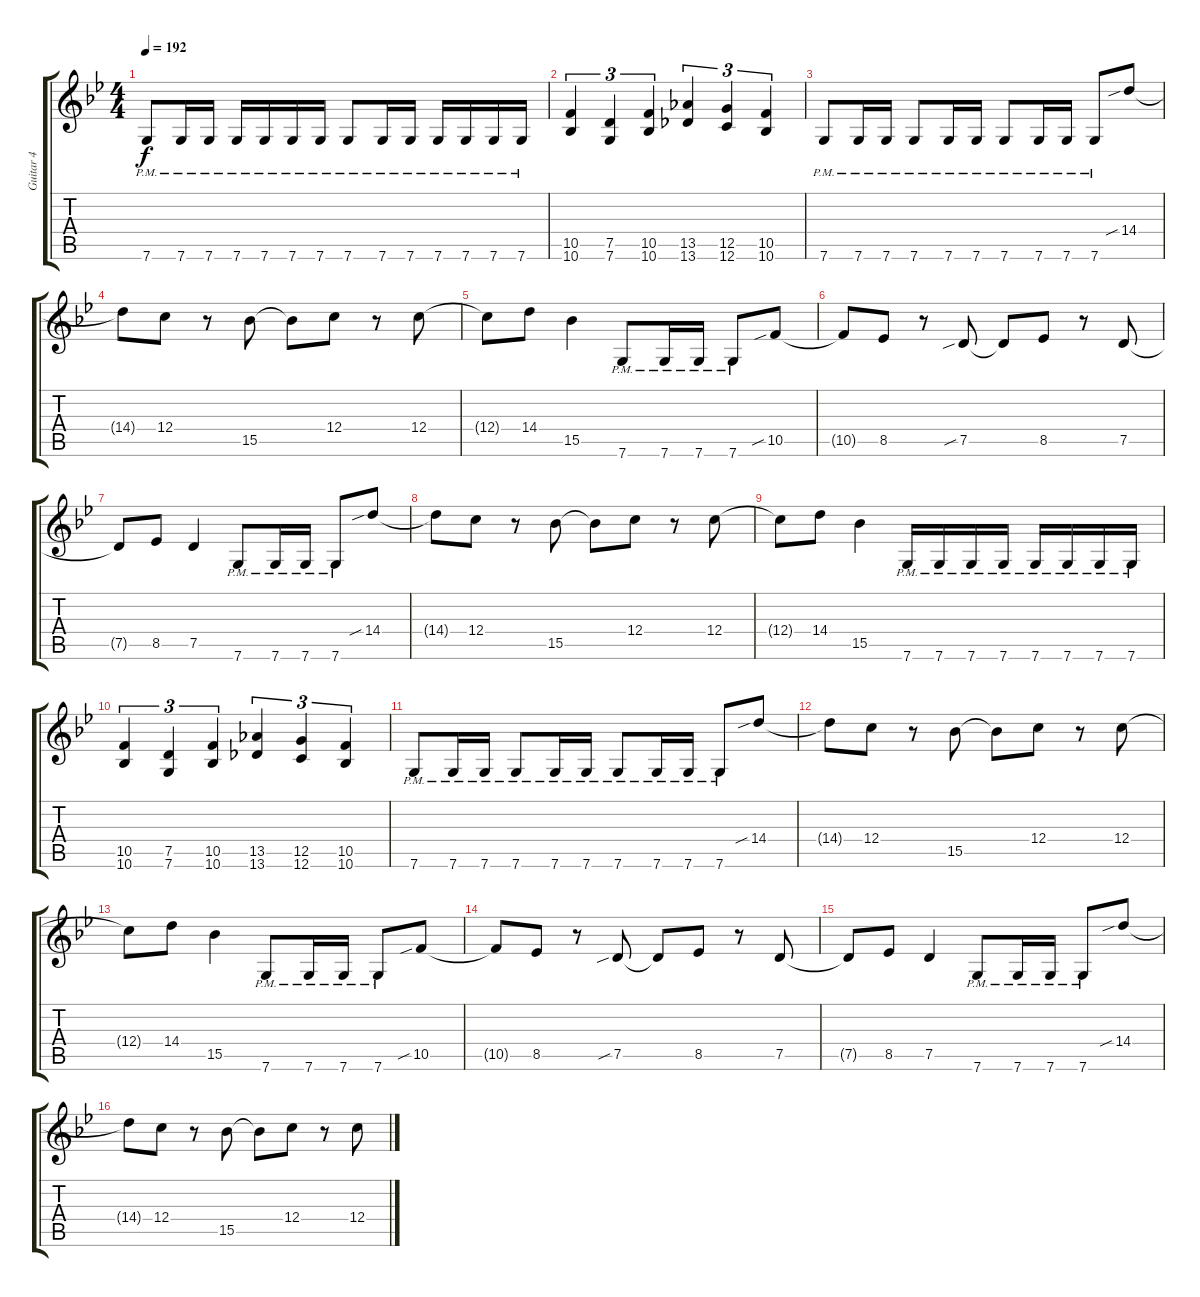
\track ("Guitar 4" "Guitar 4") {instrument distortionguitar}
\staff {score tabs}
\tuning (D4 A3 F3 C3 G2 C2) {hide}
\ts (4 4)
\tempo 192
\clef g2
\ks gminor
7.6{pm}.8{dy f} 7.6{pm}.16 7.6{pm}.16 7.6{pm}.16 7.6{pm}.16 7.6{pm}.16 7.6{pm}.16 7.6{pm}.8 7.6{pm}.16 7.6{pm}.16 7.6{pm}.16 7.6{pm}.16 7.6{pm}.16 7.6{pm}.16 |
(10.5 10.6).4{tu (3 2)} (7.5 7.6).4{tu (3 2)} (10.5 10.6).4{tu (3 2)} (13.5 13.6).4{tu (3 2)} (12.5 12.6).4{tu (3 2)} (10.5 10.6).4{tu (3 2)} |
7.6{pm}.8 7.6{pm}.16 7.6{pm}.16 7.6{pm}.8 7.6{pm}.16 7.6{pm}.16 7.6{pm}.8 7.6{pm}.16 7.6{pm}.16 7.6{pm}.8 14.4{sib}.8 |
14.4{t}.8 12.4.8 r.8 15.5.8 15.5{t}.8 12.4.8 r.8 12.4.8 |
12.4{t}.8 14.4.8 15.5.4 7.6{pm}.8 7.6{pm}.16 7.6{pm}.16 7.6{pm}.8 10.5{sib}.8 |
10.5{t}.8 8.5.8 r.8 7.5{sib}.8 7.5{t}.8 8.5.8 r.8 7.5.8 |
7.5{t}.8 8.5.8 7.5.4 7.6{pm}.8 7.6{pm}.16 7.6{pm}.16 7.6{pm}.8 14.4{sib}.8 |
14.4{t}.8 12.4.8 r.8 15.5.8 15.5{t}.8 12.4.8 r.8 12.4.8 |
12.4{t}.8 14.4.8 15.5.4 7.6{pm}.16 7.6{pm}.16 7.6{pm}.16 7.6{pm}.16 7.6{pm}.16 7.6{pm}.16 7.6{pm}.16 7.6{pm}.16 |
(10.5 10.6).4{tu (3 2)} (7.5 7.6).4{tu (3 2)} (10.5 10.6).4{tu (3 2)} (13.5 13.6).4{tu (3 2)} (12.5 12.6).4{tu (3 2)} (10.5 10.6).4{tu (3 2)} |
7.6{pm}.8 7.6{pm}.16 7.6{pm}.16 7.6{pm}.8 7.6{pm}.16 7.6{pm}.16 7.6{pm}.8 7.6{pm}.16 7.6{pm}.16 7.6{pm}.8 14.4{sib}.8 |
14.4{t}.8 12.4.8 r.8 15.5.8 15.5{t}.8 12.4.8 r.8 12.4.8 |
12.4{t}.8 14.4.8 15.5.4 7.6{pm}.8 7.6{pm}.16 7.6{pm}.16 7.6{pm}.8 10.5{sib}.8 |
10.5{t}.8 8.5.8 r.8 7.5{sib}.8 7.5{t}.8 8.5.8 r.8 7.5.8 |
7.5{t}.8 8.5.8 7.5.4 7.6{pm}.8 7.6{pm}.16 7.6{pm}.16 7.6{pm}.8 14.4{sib}.8 |
14.4{t}.8 12.4.8 r.8 15.5.8 15.5{t}.8 12.4.8 r.8 12.4.8
